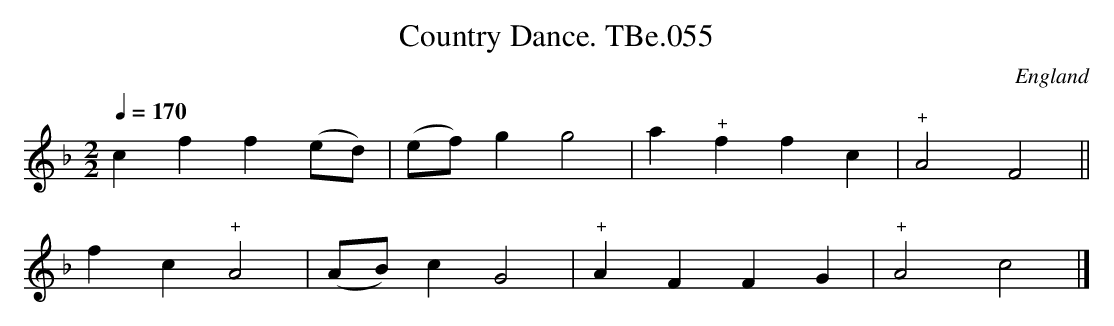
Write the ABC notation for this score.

X:1
T:Country Dance. TBe.055
L:1/4
M:2/2
O:England
Q:1/4=170
K:F major
cff(e/d/) | (e/f/)gg2 | a "^+"ffc | "^+"A2F2 ||!
fc"^+"A2 | (A/B/)cG2 | "^+"AFFG | "^+"A2c2 |]
